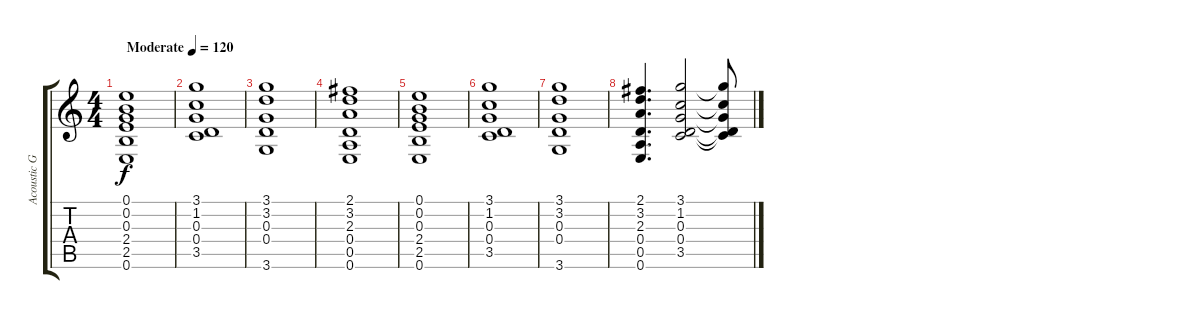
\track ("Acoustic Guitar" "Acoustic G") {instrument acousticguitarsteel}
\staff {score tabs}
\tuning (E4 B3 G3 D3 A2 E2) {hide}
\ts (4 4)
\tempo (120 "Moderate")
\clef g2
\ks c
(0.1 0.2 0.3 2.4 2.5 0.6).1{dy f instrument acousticguitarsteel} |
(3.1 1.2 0.3 0.4 3.5).1 |
(3.1 3.2 0.3 0.4 3.6).1 |
(2.1 3.2 2.3 0.4 0.5 0.6).1 |
(0.1 0.2 0.3 2.4 2.5 0.6).1 |
(3.1 1.2 0.3 0.4 3.5).1 |
(3.1 3.2 0.3 0.4 3.6).1 |
(2.1 3.2 2.3 0.4 0.5 0.6).4{d} (3.1 1.2 0.3 0.4 3.5).2 (3.1{t} 1.2{t} 0.3{t} 0.4{t} 3.5{t}).8
